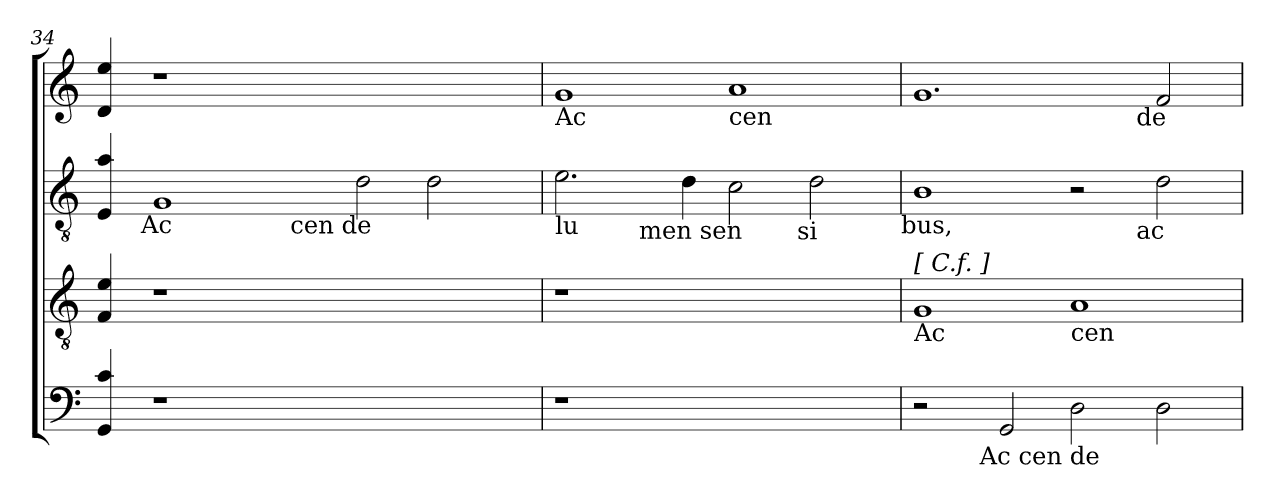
**kern	**kern	**kern	**kern
*part4	*part3	*part2	*part1
*staff4	*staff3	*staff2	*staff1
!!LO:LB:g=z
*clefF4	*clefGv2	*clefGv2	*clefG2
*k[]	*k[]	*k[]	*k[]
*C:	*C:	*C:	*C:
=34	=34	=34	=34
*	*	*^	*
*	*	*	*^	*
4GG/ 4c/	4F/ 4e/	4E/ 4a/	8..ryy	2ryy	4d/ 4ee/
!	!	!	!LO:TX:b:t=Ac	!	!
.	.	.	1ryy	.	.
1r	1r	1G	.	.	1r
.	.	.	.	4ryy	.
.	.	.	.	8ryy	.
.	.	.	.	32ryy	.
!	!	!	!	!LO:TX:b:t=cen de	!
.	.	.	.	1ryy	.
.	.	.	1ryy	.	.
1ryy	1ryy	2d\	.	.	1ryy
.	.	2d\	.	.	.
.	.	.	.	4ryy	.
.	.	.	.	16.ryy	.
.	.	.	32ryy	.	.
=35	=35	=35	=35	=35	=35
!	!	!	!	!	!LO:TX:b:t=Ac
!	!	!LO:TX:b:t=lu	!	!	!
1r	1r	2.e\	2ryy	1ryy	1g
.	.	.	32ryy	.	.
!	!	!	!LO:TX:b:t=men sen	!	!
.	.	.	1ryy	.	.
.	.	4d\	.	.	.
!	!	!	!	!	!LO:TX:b:t=cen
1ryy	1ryy	2c\	.	4...ryy	1a
!	!	!	!	!LO:TX:b:t=si	!
.	.	.	.	2ryy	.
.	.	2d\	.	.	.
.	.	.	4...ryy	.	.
.	.	.	.	32ryy	.
!	!	!LO:TX:b:t=bus,	!	!	!
=36	=36	=36	=36	=36	=36
!	!LO:TX:b:t=Ac	!	!	!	!
!	!LO:TX:a:t=[ C.f. ]	!	!	!	!
*^	*	*	*v	*v	*^
2r	4..ryy	1G	1B	1ryy	1.g	1ryy
!	!LO:TX:b:t=Ac cen de	!	!	!	!	!
.	1ryy	.	.	.	.	.
2GG/	.	.	.	.	.	.
!	!	!LO:TX:b:t=cen	!	!	!	!
2D\	.	1A	2r	4..ryy	.	4..ryy
!	!	!	!	!	!	!LO:TX:b:t=de
!	!	!	!	!LO:TX:b:t=ac	!	!
.	2ryy	.	.	2ryy	.	2ryy
2D\	.	.	2d\	.	2f/	.
.	16ryy	.	.	16ryy	.	16ryy
*	*	*	*v	*v	*	*
*v	*v	*	*	*v	*v
=	=	=	=
*-	*-	*-	*-
